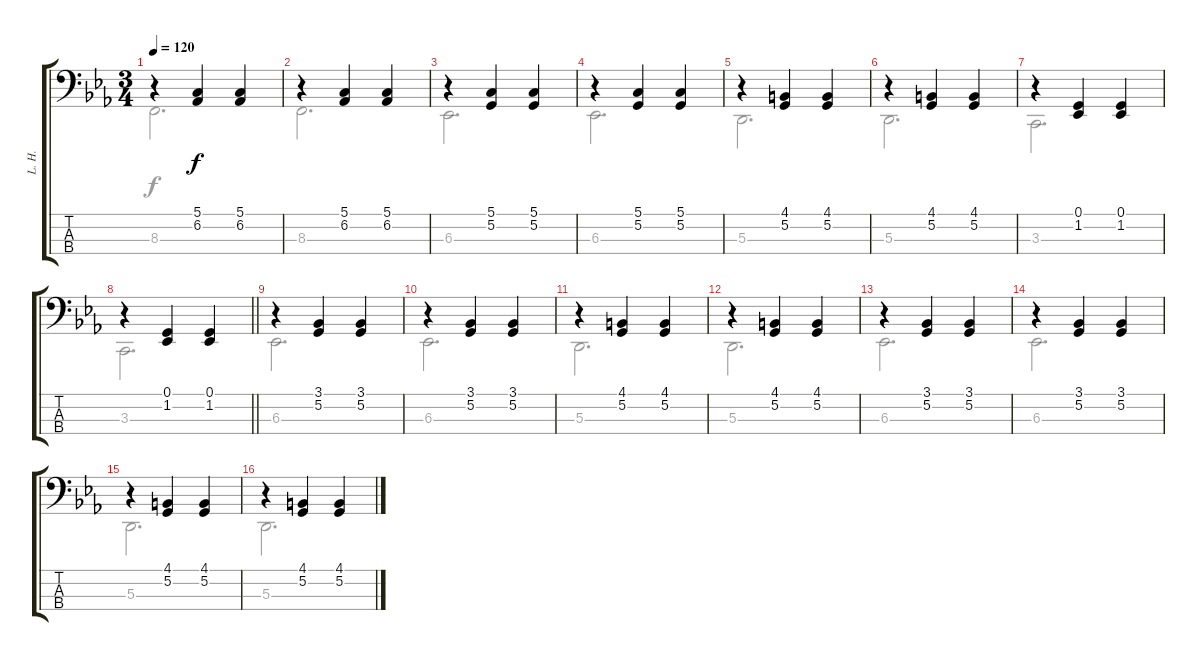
\track ("L. H." "L. H.") {instrument brightacousticpiano}
\staff {score tabs}
\tuning (G2 D2 A1 E1) {hide}
\voice
\ts (3 4)
\tempo 120
\clef f4
\ks eb
r.4{dy f} (5.1 6.2).4 (5.1 6.2).4 |
r.4 (5.1 6.2).4 (5.1 6.2).4 |
r.4 (5.1 5.2).4 (5.1 5.2).4 |
r.4 (5.1 5.2).4 (5.1 5.2).4 |
r.4 (4.1 5.2).4 (4.1 5.2).4 |
r.4 (4.1 5.2).4 (4.1 5.2).4 |
r.4 (0.1 1.2).4 (0.1 1.2).4 |
\barLineRight lightlight
r.4 (0.1 1.2).4 (0.1 1.2).4 |
r.4 (3.1 5.2).4 (3.1 5.2).4 |
r.4 (3.1 5.2).4 (3.1 5.2).4 |
r.4 (4.1 5.2).4 (4.1 5.2).4 |
r.4 (4.1 5.2).4 (4.1 5.2).4 |
r.4 (3.1 5.2).4 (3.1 5.2).4 |
r.4 (3.1 5.2).4 (3.1 5.2).4 |
r.4 (4.1 5.2).4 (4.1 5.2).4 |
r.4 (4.1 5.2).4 (4.1 5.2).4
\voice
\clef f4
\ottava regular
\simile none
\ks eb
8.3.2{d dy f} |
8.3.2{d} |
6.3.2{d} |
6.3.2{d} |
5.3.2{d} |
5.3.2{d} |
3.3.2{d} |
\barLineRight lightlight
3.3.2{d} |
6.3.2{d} |
6.3.2{d} |
5.3.2{d} |
5.3.2{d} |
6.3.2{d} |
6.3.2{d} |
5.3.2{d} |
5.3.2{d}
